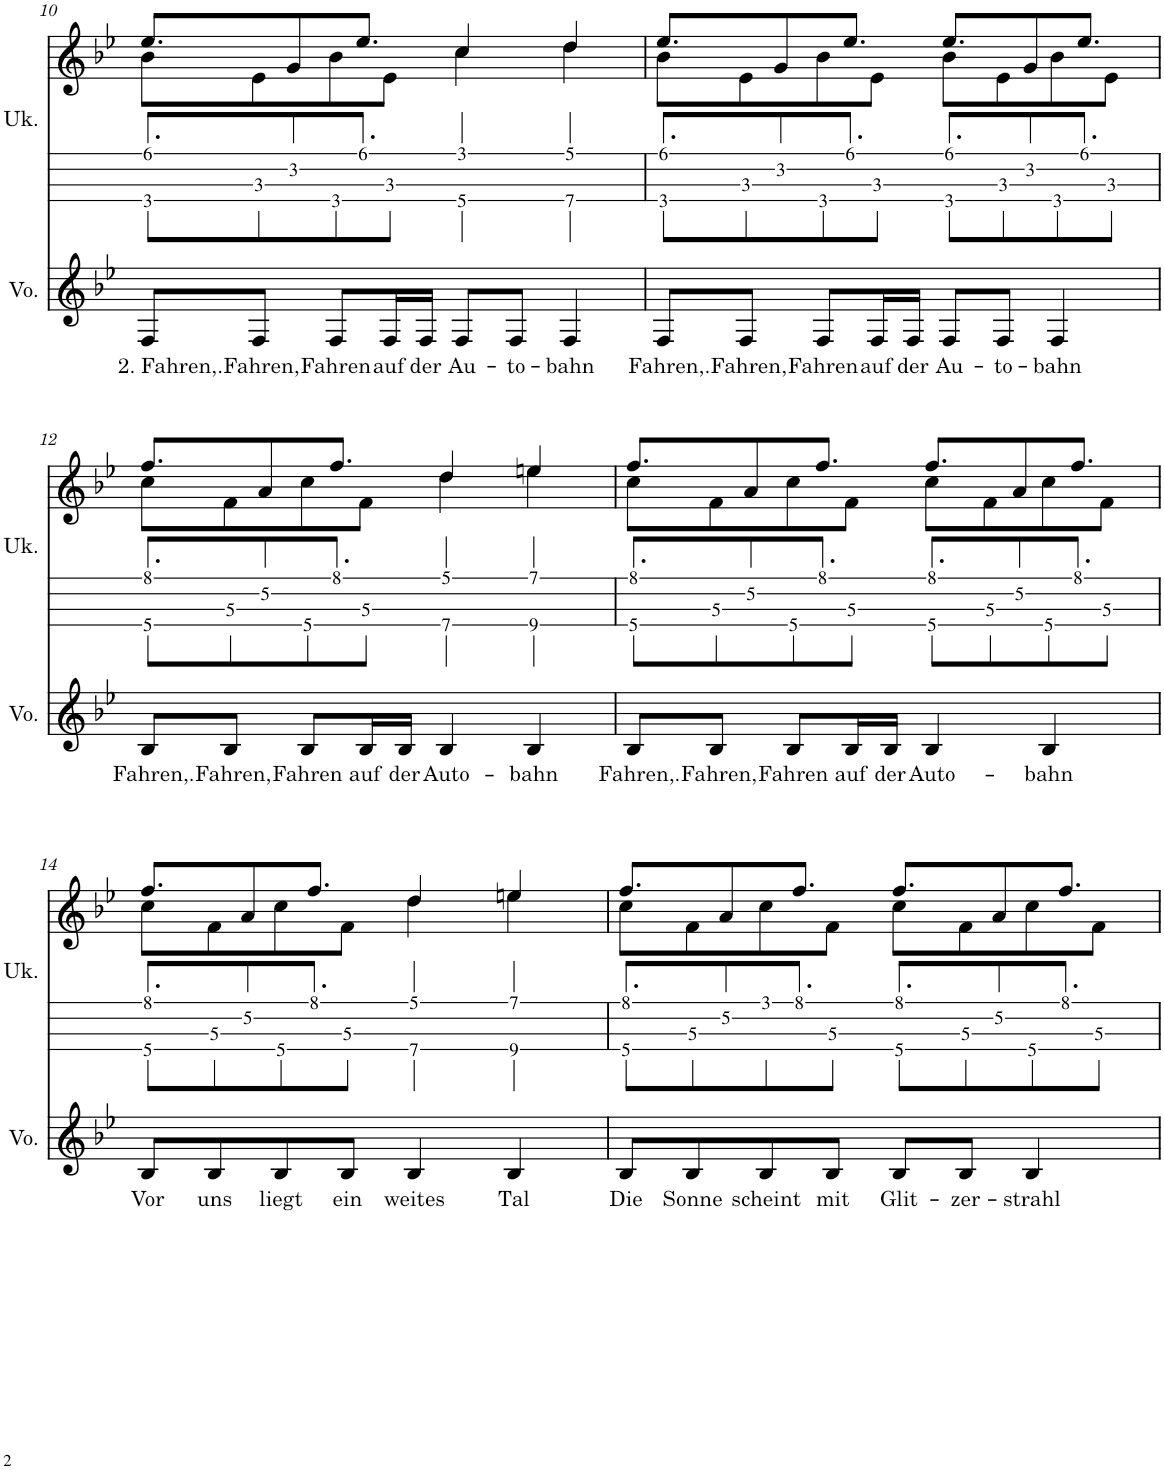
**kern	**text	**kern	**kern
*part2	*part2	*part1	*part1
*staff3	*staff3	*staff2	*staff1
*I"Voice	*	*I"Ukulele	*
*I'Vo.	*	*I'Uk.	*
!!LO:PB:g=z
*clefG2	*	*	*clefG2
*k[b-e-]	*	*k[b-e-]	*k[b-e-]
*M4/4	*	*M4/4	*M4/4
=10	=10	=10	=10
!	!LO:LY:b	!	!
*	*	*^	*^
8F/L	2. Fahren,.	8.ee-/L	8b-\L	8.ee-/L	8b-\L
!	!LO:LY:b	!	!	!	!
8F/J	Fahren,	.	8e-\	.	8e-\
.	.	8g/	.	8g/	.
!	!LO:LY:b	!	!	!	!
8F/L	Fahren	.	8b-\	.	8b-\
.	.	8.ee-/J	.	8.ee-/J	.
!	!LO:LY:b	!	!	!	!
16F/L	auf	.	8e-\J	.	8e-\J
!	!LO:LY:b	!	!	!	!
16F/JJ	der	.	.	.	.
!	!LO:LY:b	!	!	!	!
8F/L	Au-	4cc/	4cc\	4cc/	4cc\
!	!LO:LY:b	!	!	!	!
8F/J	-to-	.	.	.	.
!	!LO:LY:b	!	!	!	!
4F/	-bahn	4dd/	4dd\	4dd/	4dd\
=11	=11	=11	=11	=11	=11
!	!LO:LY:b	!	!	!	!
8F/L	Fahren,.	8.ee-/L	8b-\L	8.ee-/L	8b-\L
!	!LO:LY:b	!	!	!	!
8F/J	Fahren,	.	8e-\	.	8e-\
.	.	8g/	.	8g/	.
!	!LO:LY:b	!	!	!	!
8F/L	Fahren	.	8b-\	.	8b-\
.	.	8.ee-/J	.	8.ee-/J	.
!	!LO:LY:b	!	!	!	!
16F/L	auf	.	8e-\J	.	8e-\J
!	!LO:LY:b	!	!	!	!
16F/JJ	der	.	.	.	.
!	!LO:LY:b	!	!	!	!
8F/L	Au-	8.ee-/L	8b-\L	8.ee-/L	8b-\L
!	!LO:LY:b	!	!	!	!
8F/J	-to-	.	8e-\	.	8e-\
.	.	8g/	.	8g/	.
!	!LO:LY:b	!	!	!	!
4F/	-bahn	.	8b-\	.	8b-\
.	.	8.ee-/J	.	8.ee-/J	.
.	.	.	8e-\J	.	8e-\J
!!LO:LB:g=z	!!
=12	=12	=12	=12	=12	=12
!	!LO:LY:b	!	!	!	!
8B-/L	Fahren,.	8.ff/L	8cc\L	8.ff/L	8cc\L
!	!LO:LY:b	!	!	!	!
8B-/J	Fahren,	.	8f\	.	8f\
.	.	8a/	.	8a/	.
!	!LO:LY:b	!	!	!	!
8B-/L	Fahren	.	8cc\	.	8cc\
.	.	8.ff/J	.	8.ff/J	.
!	!LO:LY:b	!	!	!	!
16B-/L	auf	.	8f\J	.	8f\J
!	!LO:LY:b	!	!	!	!
16B-/JJ	der	.	.	.	.
!	!LO:LY:b	!	!	!	!
4B-/	Auto-	4dd/	4dd\	4dd/	4dd\
!	!LO:LY:b	!	!	!	!
4B-/	-bahn	4een/	4ee\	4een/	4ee\
=13	=13	=13	=13	=13	=13
!	!LO:LY:b	!	!	!	!
8B-/L	Fahren,.	8.ff/L	8cc\L	8.ff/L	8cc\L
!	!LO:LY:b	!	!	!	!
8B-/J	Fahren,	.	8f\	.	8f\
.	.	8a/	.	8a/	.
!	!LO:LY:b	!	!	!	!
8B-/L	Fahren	.	8cc\	.	8cc\
.	.	8.ff/J	.	8.ff/J	.
!	!LO:LY:b	!	!	!	!
16B-/L	auf	.	8f\J	.	8f\J
!	!LO:LY:b	!	!	!	!
16B-/JJ	der	.	.	.	.
!	!LO:LY:b	!	!	!	!
4B-/	Auto-	8.ff/L	8cc\L	8.ff/L	8cc\L
.	.	.	8f\	.	8f\
.	.	8a/	.	8a/	.
!	!LO:LY:b	!	!	!	!
4B-/	-bahn	.	8cc\	.	8cc\
.	.	8.ff/J	.	8.ff/J	.
.	.	.	8f\J	.	8f\J
!!LO:LB:g=z	!!
=14	=14	=14	=14	=14	=14
!	!LO:LY:b	!	!	!	!
8B-/L	Vor	8.ff/L	8cc\L	8.ff/L	8cc\L
!	!LO:LY:b	!	!	!	!
8B-/	uns	.	8f\	.	8f\
.	.	8a/	.	8a/	.
!	!LO:LY:b	!	!	!	!
8B-/	liegt	.	8cc\	.	8cc\
.	.	8.ff/J	.	8.ff/J	.
!	!LO:LY:b	!	!	!	!
8B-/J	ein	.	8f\J	.	8f\J
!	!LO:LY:b	!	!	!	!
4B-/	weites	4dd/	4dd\	4dd/	4dd\
!	!LO:LY:b	!	!	!	!
4B-/	Tal	4een/	4ee\	4een/	4ee\
=15	=15	=15	=15	=15	=15
!	!LO:LY:b	!	!	!	!
8B-/L	Die	8.ff/L	8cc\L	8.ff/L	8cc\L
!	!LO:LY:b	!	!	!	!
8B-/	Sonne	.	8f\	.	8f\
.	.	8a/	.	8a/	.
!	!LO:LY:b	!	!	!	!
8B-/	scheint	.	8cc\	.	8cc\
.	.	8.ff/J	.	8.ff/J	.
!	!LO:LY:b	!	!	!	!
8B-/J	mit	.	8f\J	.	8f\J
!	!LO:LY:b	!	!	!	!
8B-/L	Glit-	8.ff/L	8cc\L	8.ff/L	8cc\L
!	!LO:LY:b	!	!	!	!
8B-/J	-zer-	.	8f\	.	8f\
.	.	8a/	.	8a/	.
!	!LO:LY:b	!	!	!	!
4B-/	-strahl	.	8cc\	.	8cc\
.	.	8.ff/J	.	8.ff/J	.
.	.	.	8f\J	.	8f\J
*	*	*v	*v	*	*
*	*	*	*v	*v
=	=	=	=
*-	*-	*-	*-
